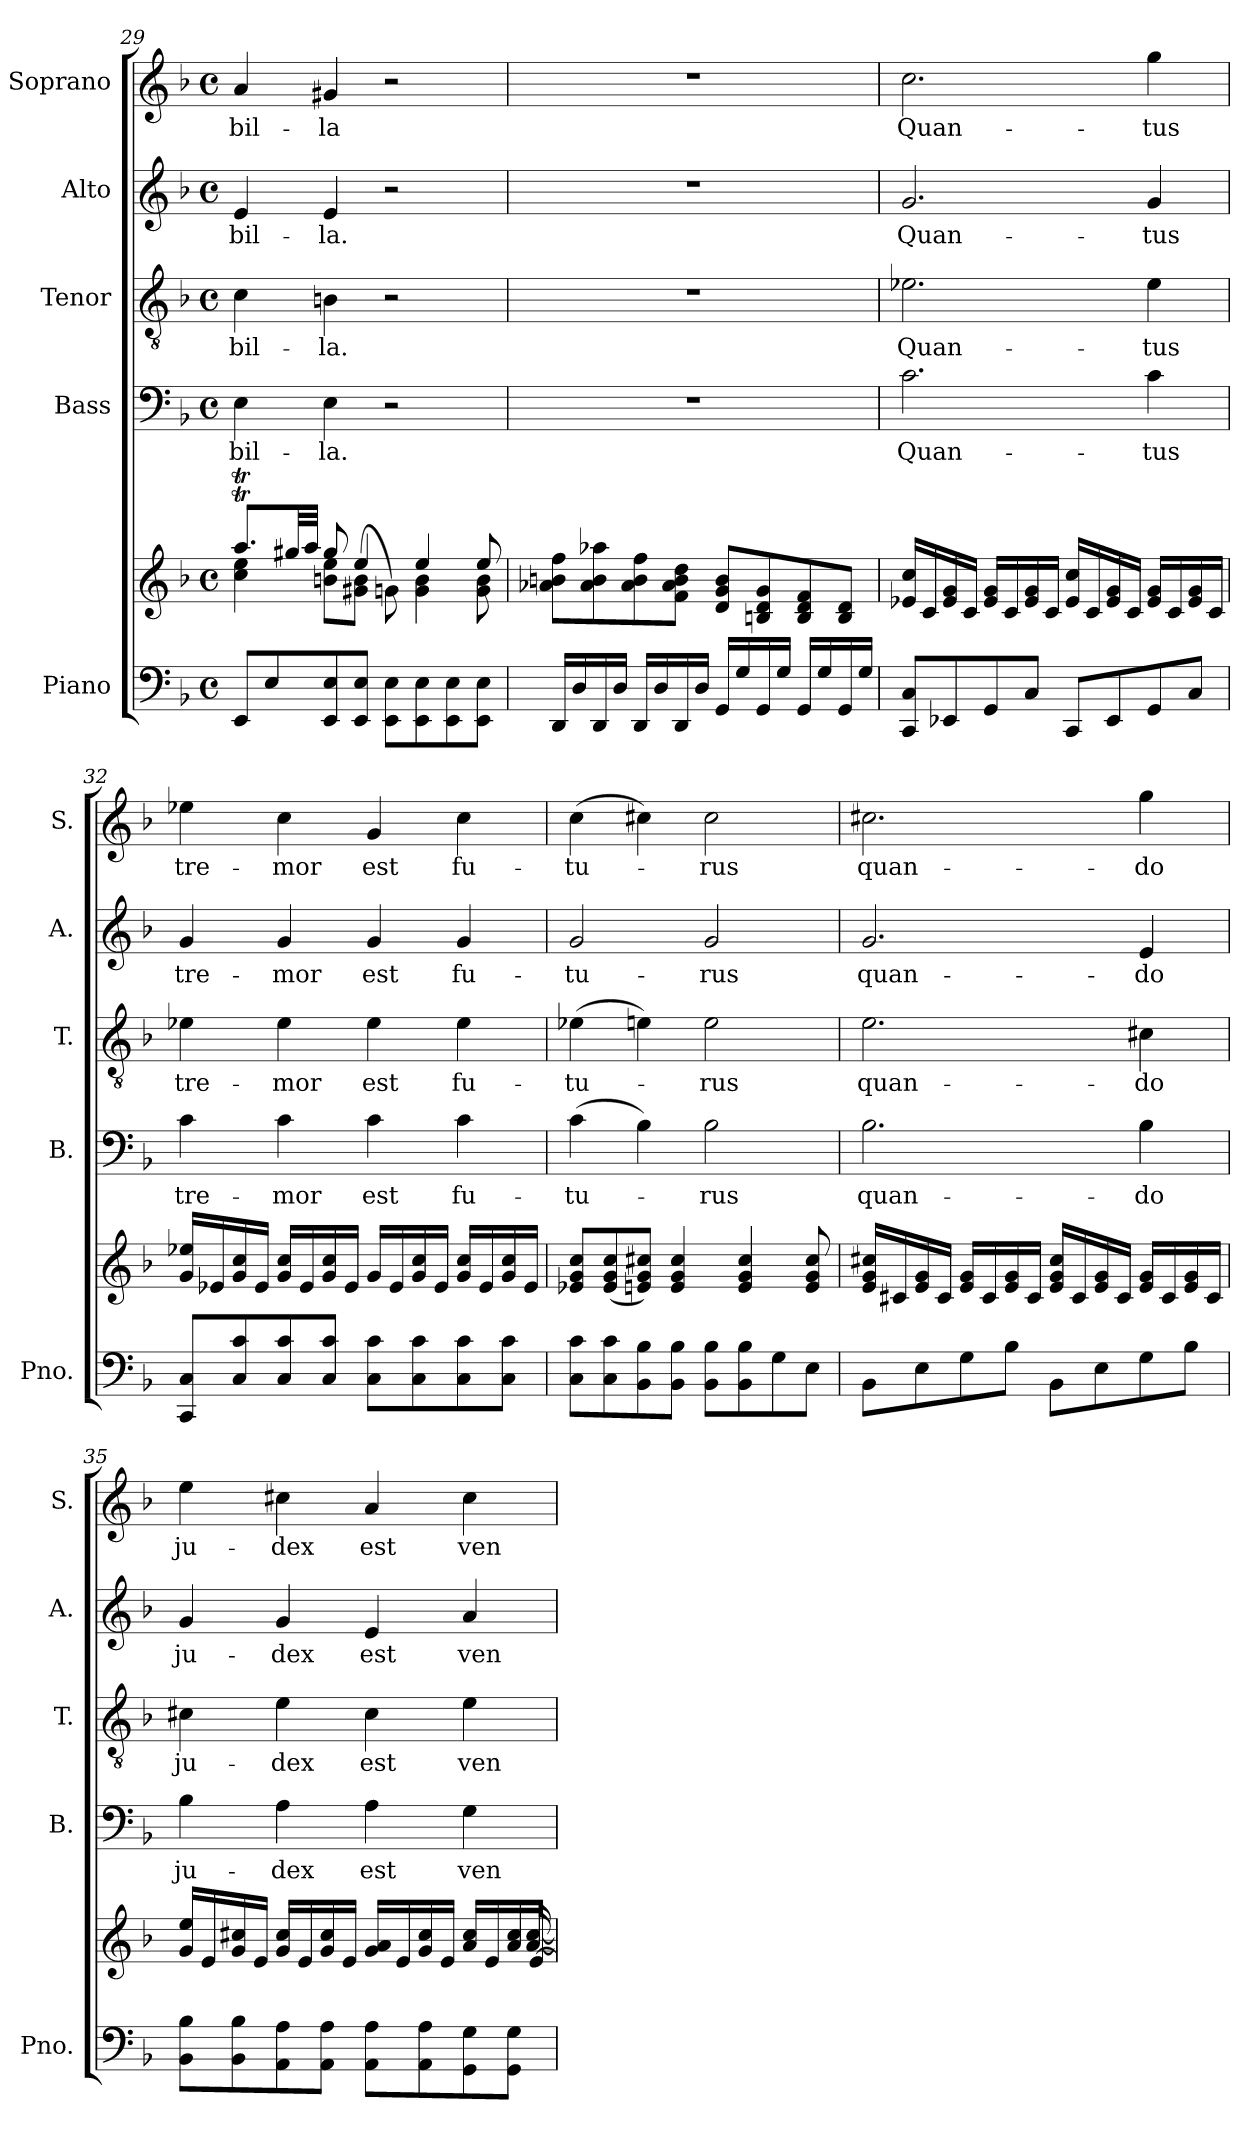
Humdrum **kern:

**kern	**kern	**kern	**text	**kern	**text	**kern	**text	**kern	**text
*part5	*part5	*part4	*part4	*part3	*part3	*part2	*part2	*part1	*part1
*staff6	*staff5	*staff4	*staff4	*staff3	*staff3	*staff2	*staff2	*staff1	*staff1
*I"Piano	*	*I"Bass	*	*I"Tenor	*	*I"Alto	*	*I"Soprano	*
*I'Pno.	*	*I'B.	*	*I'T.	*	*I'A.	*	*I'S.	*
*clefF4	*clefG2	*clefF4	*	*clefGv2	*	*clefG2	*	*clefG2	*
*k[b-]	*k[b-]	*k[b-]	*	*k[b-]	*	*k[b-]	*	*k[b-]	*
*F:	*F:	*F:	*	*F:	*	*F:	*	*F:	*
*M4/4	*M4/4	*M4/4	*	*M4/4	*	*M4/4	*	*M4/4	*
*met(c)	*met(c)	*met(c)	*	*met(c)	*	*met(c)	*	*met(c)	*
=29	=29	=29	=29	=29	=29	=29	=29	=29	=29
*	*^	*	*	*	*	*	*	*	*
!	!	!	!	!LO:LY:b	!	!LO:LY:b	!	!LO:LY:b	!	!LO:LY:b
8EE/L	4cc\T 4ee\T	8.aa/L	4E\	-bil-	4c\	-bil-	4e/	-bil-	4a/	-bil-
8E/	.	.	.	.	.	.	.	.	.	.
.	.	32gg#X/LL	.	.	.	.	.	.	.	.
.	.	32aa/JJJ	.	.	.	.	.	.	.	.
!	!	!	!	!LO:LY:b	!	!LO:LY:b	!	!LO:LY:b	!	!LO:LY:b
8EE/ 8E/	8bn\ 8ee\L	8gg#/	4E\	-la.	4Bn\	-la.	4e/	-la.	4g#X/	-la
8EE/ 8E/J	(>8g#X\ 8b\J	4ee/	.	.	.	.	.	.	.	.
8EE\ 8E\L	8gn\)	.	2r	.	2r	.	2r	.	2r	.
8EE\ 8E\	4g\ 4b\	4ee/	.	.	.	.	.	.	.	.
8EE\ 8E\	.	.	.	.	.	.	.	.	.	.
8EE\ 8E\J	8g\ 8b\	8ee/	.	.	.	.	.	.	.	.
*	*v	*v	*	*	*	*	*	*	*	*
=30	=30	=30	=30	=30	=30	=30	=30	=30	=30
16DD/LL	8a-X\ 8bn\ 8ff\L	1r	.	1r	.	1r	.	1r	.
16D/	.	.	.	.	.	.	.	.	.
16DD/	8a-\ 8b\ 8aa-X\	.	.	.	.	.	.	.	.
16D/JJ	.	.	.	.	.	.	.	.	.
16DD/LL	8a-\ 8b\ 8ff\	.	.	.	.	.	.	.	.
16D/	.	.	.	.	.	.	.	.	.
16DD/	8f\ 8a-\ 8b\ 8dd\J	.	.	.	.	.	.	.	.
16D/JJ	.	.	.	.	.	.	.	.	.
16GG/LL	8d/ 8g/ 8b/L	.	.	.	.	.	.	.	.
16G/	.	.	.	.	.	.	.	.	.
16GG/	8Bn/ 8d/ 8g/	.	.	.	.	.	.	.	.
16G/JJ	.	.	.	.	.	.	.	.	.
16GG/LL	8B/ 8d/ 8f/	.	.	.	.	.	.	.	.
16G/	.	.	.	.	.	.	.	.	.
16GG/	8B/ 8d/J	.	.	.	.	.	.	.	.
16G/JJ	.	.	.	.	.	.	.	.	.
=31	=31	=31	=31	=31	=31	=31	=31	=31	=31
!	!	!	!LO:LY:b	!	!LO:LY:b	!	!LO:LY:b	!	!LO:LY:b
8CC/ 8C/L	16e-X/ 16cc/LL	2.c\	Quan-	2.e-X\	Quan-	2.g/	Quan-	2.cc\	Quan-
.	16c/	.	.	.	.	.	.	.	.
8EE-X/	16e-/ 16g/	.	.	.	.	.	.	.	.
.	16c/JJ	.	.	.	.	.	.	.	.
8GG/	16e-/ 16g/LL	.	.	.	.	.	.	.	.
.	16c/	.	.	.	.	.	.	.	.
8C/J	16e-/ 16g/	.	.	.	.	.	.	.	.
.	16c/JJ	.	.	.	.	.	.	.	.
8CC/L	16e-/ 16cc/LL	.	.	.	.	.	.	.	.
.	16c/	.	.	.	.	.	.	.	.
8EE-/	16e-/ 16g/	.	.	.	.	.	.	.	.
.	16c/JJ	.	.	.	.	.	.	.	.
!	!	!	!LO:LY:b	!	!LO:LY:b	!	!LO:LY:b	!	!LO:LY:b
8GG/	16e-/ 16g/LL	4c\	-tus	4e-\	-tus	4g/	-tus	4gg\	-tus
.	16c/	.	.	.	.	.	.	.	.
8C/J	16e-/ 16g/	.	.	.	.	.	.	.	.
.	16c/JJ	.	.	.	.	.	.	.	.
!!LO:PB:g=z
=32	=32	=32	=32	=32	=32	=32	=32	=32	=32
!	!	!	!LO:LY:b	!	!LO:LY:b	!	!LO:LY:b	!	!LO:LY:b
8CC/ 8C/L	16g/ 16ee-X/LL	4c\	tre-	4e-X\	tre-	4g/	tre-	4ee-X\	tre-
.	16e-X/	.	.	.	.	.	.	.	.
8C/ 8c/	16g/ 16cc/	.	.	.	.	.	.	.	.
.	16e-/JJ	.	.	.	.	.	.	.	.
!	!	!	!LO:LY:b	!	!LO:LY:b	!	!LO:LY:b	!	!LO:LY:b
8C/ 8c/	16g/ 16cc/LL	4c\	-mor	4e-\	-mor	4g/	-mor	4cc\	-mor
.	16e-/	.	.	.	.	.	.	.	.
8C/ 8c/J	16g/ 16cc/	.	.	.	.	.	.	.	.
.	16e-/JJ	.	.	.	.	.	.	.	.
!	!	!	!LO:LY:b	!	!LO:LY:b	!	!LO:LY:b	!	!LO:LY:b
8C\ 8c\L	16g/LL	4c\	est	4e-\	est	4g/	est	4g/	est
.	16e-/	.	.	.	.	.	.	.	.
8C\ 8c\	16g/ 16cc/	.	.	.	.	.	.	.	.
.	16e-/JJ	.	.	.	.	.	.	.	.
!	!	!	!LO:LY:b	!	!LO:LY:b	!	!LO:LY:b	!	!LO:LY:b
8C\ 8c\	16g/ 16cc/LL	4c\	fu-	4e-\	fu-	4g/	fu-	4cc\	fu-
.	16e-/	.	.	.	.	.	.	.	.
8C\ 8c\J	16g/ 16cc/	.	.	.	.	.	.	.	.
.	16e-/JJ	.	.	.	.	.	.	.	.
=33	=33	=33	=33	=33	=33	=33	=33	=33	=33
!	!	!	!LO:LY:b	!	!LO:LY:b	!	!LO:LY:b	!	!LO:LY:b
8C\ 8c\L	8e-X/ 8g/ 8cc/L	(>4c\	-tu-	(>4e-X\	-tu-	2g/	-tu-	(>4cc\	-tu-
8C\ 8c\	(<8e-/ 8g/ 8cc/	.	.	.	.	.	.	.	.
8BB-\ 8B-\	8en/ 8g/ 8cc#X/J)	4B-\)	.	4en\)	.	.	.	4cc#X\)	.
8BB-\ 8B-\J	4e/ 4g/ 4cc#/	.	.	.	.	.	.	.	.
!	!	!	!LO:LY:b	!	!LO:LY:b	!	!LO:LY:b	!	!LO:LY:b
8BB-\ 8B-\L	.	2B-\	-rus	2e\	-rus	2g/	-rus	2cc#\	-rus
8BB-\ 8B-\	4e/ 4g/ 4cc#/	.	.	.	.	.	.	.	.
8G\	.	.	.	.	.	.	.	.	.
8E\J	8e/ 8g/ 8cc#/	.	.	.	.	.	.	.	.
=34	=34	=34	=34	=34	=34	=34	=34	=34	=34
!	!	!	!LO:LY:b	!	!LO:LY:b	!	!LO:LY:b	!	!LO:LY:b
8BB-\L	16e/ 16g/ 16cc#X/LL	2.B-\	quan-	2.e\	quan-	2.g/	quan-	2.cc#X\	quan-
.	16c#X/	.	.	.	.	.	.	.	.
8E\	16e/ 16g/	.	.	.	.	.	.	.	.
.	16c#/JJ	.	.	.	.	.	.	.	.
8G\	16e/ 16g/LL	.	.	.	.	.	.	.	.
.	16c#/	.	.	.	.	.	.	.	.
8B-\J	16e/ 16g/	.	.	.	.	.	.	.	.
.	16c#/JJ	.	.	.	.	.	.	.	.
8BB-\L	16e/ 16g/ 16cc#/LL	.	.	.	.	.	.	.	.
.	16c#/	.	.	.	.	.	.	.	.
8E\	16e/ 16g/	.	.	.	.	.	.	.	.
.	16c#/JJ	.	.	.	.	.	.	.	.
!	!	!	!LO:LY:b	!	!LO:LY:b	!	!LO:LY:b	!	!LO:LY:b
8G\	16e/ 16g/LL	4B-\	-do	4c#X\	-do	4e/	-do	4gg\	-do
.	16c#/	.	.	.	.	.	.	.	.
8B-\J	16e/ 16g/	.	.	.	.	.	.	.	.
.	16c#/JJ	.	.	.	.	.	.	.	.
=35	=35	=35	=35	=35	=35	=35	=35	=35	=35
*	*^	*	*	*	*	*	*	*	*
!	!	!	!	!LO:LY:b	!	!LO:LY:b	!	!LO:LY:b	!	!LO:LY:b
8BB-\ 8B-\L	16g/ 16ee/LL	2...ryy	4B-\	ju-	4c#X\	ju-	4g/	ju-	4ee\	ju-
.	16e/	.	.	.	.	.	.	.	.	.
8BB-\ 8B-\	16g/ 16cc#X/	.	.	.	.	.	.	.	.	.
.	16e/JJ	.	.	.	.	.	.	.	.	.
!	!	!	!	!LO:LY:b	!	!LO:LY:b	!	!LO:LY:b	!	!LO:LY:b
8AA\ 8A\	16g/ 16cc#/LL	.	4A\	-dex	4e\	-dex	4g/	-dex	4cc#X\	-dex
.	16e/	.	.	.	.	.	.	.	.	.
8AA\ 8A\J	16g/ 16cc#/	.	.	.	.	.	.	.	.	.
.	16e/JJ	.	.	.	.	.	.	.	.	.
!	!	!	!	!LO:LY:b	!	!LO:LY:b	!	!LO:LY:b	!	!LO:LY:b
8AA\ 8A\L	16g/ 16a/LL	.	4A\	est	4c#\	est	4e/	est	4a/	est
.	16e/	.	.	.	.	.	.	.	.	.
8AA\ 8A\	16g/ 16cc#/	.	.	.	.	.	.	.	.	.
.	16e/JJ	.	.	.	.	.	.	.	.	.
!	!	!	!	!LO:LY:b	!	!LO:LY:b	!	!LO:LY:b	!	!LO:LY:b
8GG\ 8G\	16a/ 16cc#/LL	.	4G\	ven-	4e\	ven-	4a/	ven-	4cc#\	ven-
.	16e/	.	.	.	.	.	.	.	.	.
8GG\ 8G\J	16a/ 16cc#/	.	.	.	.	.	.	.	.	.
.	[16e/JJ	[16a/ [16cc#/	.	.	.	.	.	.	.	.
*	*v	*v	*	*	*	*	*	*	*	*
=	=	=	=	=	=	=	=	=	=
*-	*-	*-	*-	*-	*-	*-	*-	*-	*-
